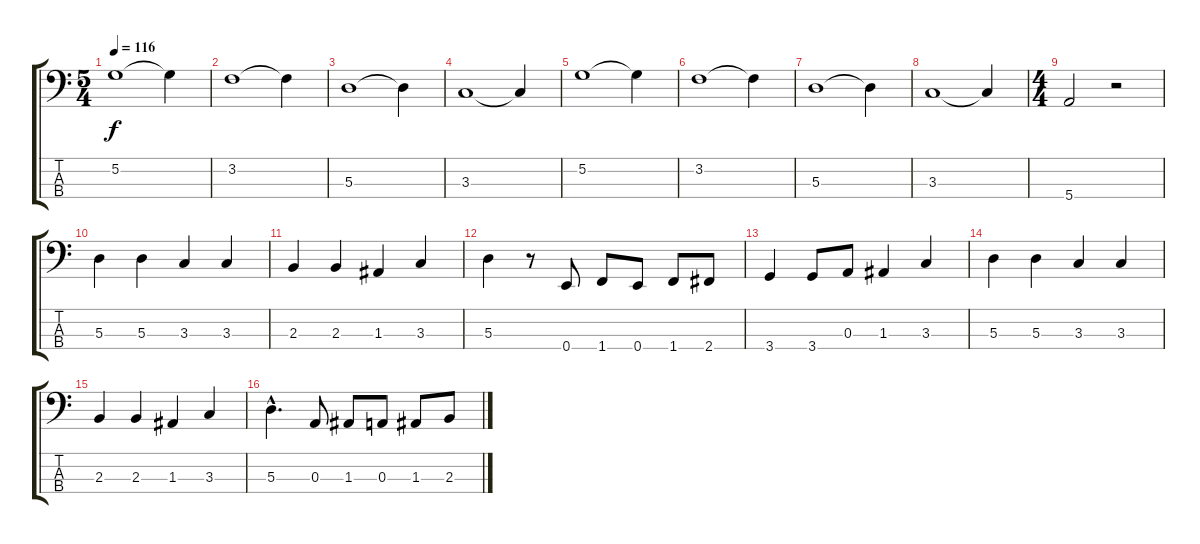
\track "" {instrument electricbasspick}
\staff {score tabs}
\tuning (G2 D2 A1 E1) {hide}
\ts (5 4)
\tempo 116
\clef f4
\ks c
5.2.1{dy f instrument electricbasspick} 5.2{t}.4 |
3.2.1 3.2{t}.4 |
5.3.1 5.3{t}.4 |
3.3.1 3.3{t}.4 |
5.2.1 5.2{t}.4 |
3.2.1 3.2{t}.4 |
5.3.1 5.3{t}.4 |
3.3.1 3.3{t}.4 |
\ts (4 4)
5.4.2 r.2 |
5.3.4 5.3.4 3.3.4 3.3.4 |
2.3.4 2.3.4 1.3.4 3.3.4 |
5.3.4 r.8 0.4.8 1.4.8 0.4.8 1.4.8 2.4.8 |
3.4.4 3.4.8 0.3.8 1.3.4 3.3.4 |
5.3.4 5.3.4 3.3.4 3.3.4 |
2.3.4 2.3.4 1.3.4 3.3.4 |
5.3{hac}.4{d} 0.3.8 1.3.8 0.3.8 1.3.8 2.3.8
